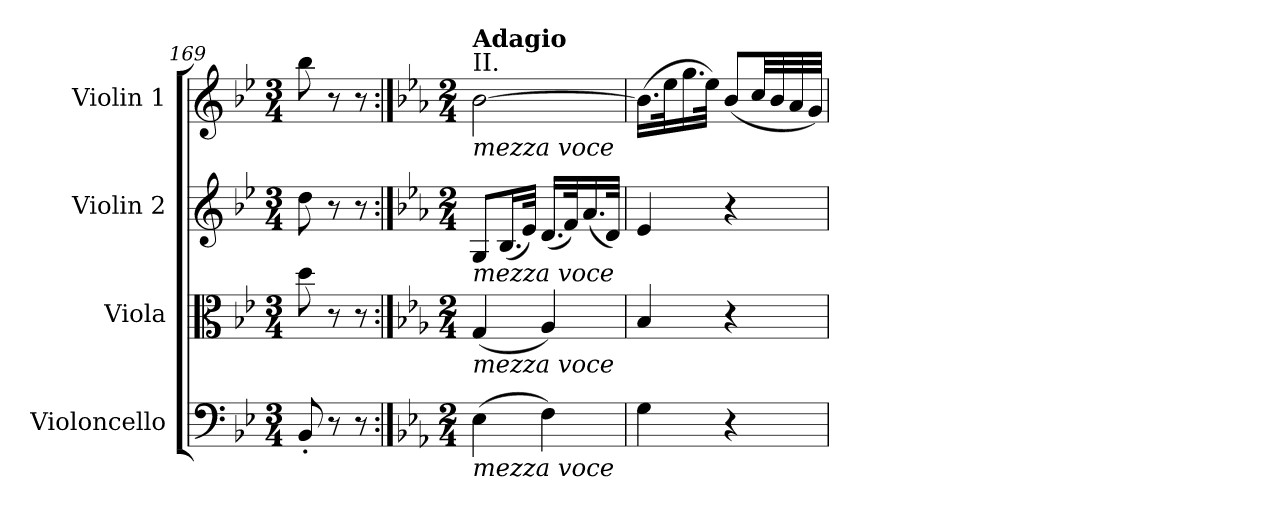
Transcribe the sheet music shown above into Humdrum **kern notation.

**kern	**kern	**kern	**kern
*part4	*part3	*part2	*part1
*staff4	*staff3	*staff2	*staff1
*I"Violoncello	*I"Viola	*I"Violin 2	*I"Violin 1
*I'Vc	*I'Vla	*I'Vln	*I'Vln
!!LO:LB:g=z
*clefF4	*clefC3	*clefG2	*clefG2
*k[b-e-]	*k[b-e-]	*k[b-e-]	*k[b-e-]
*M3/4	*M3/4	*M3/4	*M3/4
=169X2	=169X2	=169X2	=169X2
8BB-'/	8dd\	8dd\	8bb-\
8r	8r	8r	8r
8r	8r	8r	8r
!!LO:PB:g=z
=1:|!	=1:|!	=1:|!	=1:|!
*k[b-e-a-]	*k[b-e-a-]	*k[b-e-a-]	*k[b-e-a-]
*M2/4	*M2/4	*M2/4	*M2/4
!	!	!	!LO:TX:a:t=II.
!	!	!	!LO:TX:a:B:t=Adagio
!	!	!	!LO:TX:b:i:t=mezza voce
!	!	!LO:TX:b:i:t=mezza voce	!
!	!LO:TX:b:i:t=mezza voce	!	!
!LO:TX:b:i:t=mezza voce	!	!	!
(4E-\	(4G/	8G/L	[2b-\
.	.	(16.B-/L	.
.	.	32e-/JJk)	.
4F\)	4A-/)	(16.d/LL	.
.	.	32f/K)	.
.	.	(16.a-/	.
.	.	32d/JJk)	.
=2	=2	=2	=2
4G\	4B-/	4e-/	(16.b-\LL]
.	.	.	32ee-\K
.	.	.	16.gg\
.	.	.	32ee-\JJk)
4r	4r	4r	(8b-/L
.	.	.	32cc/LL
.	.	.	32b-/
.	.	.	32a-/
.	.	.	32g/JJJ)
=	=	=	=
*-	*-	*-	*-
